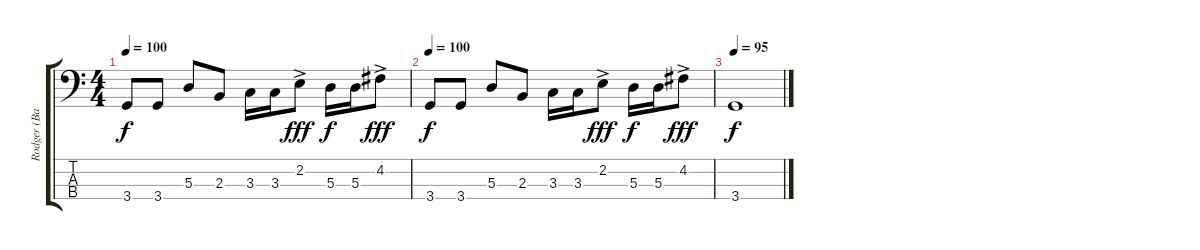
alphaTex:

\track ("Rodger (Bass)" "Rodger (Ba") {instrument electricbasspick}
\staff {score tabs}
\tuning (G2 D2 A1 E1) {hide}
\ts (4 4)
\tempo 100
\clef f4
\ks c
3.4.8{dy f} 3.4.8 5.3.8 2.3.8 3.3.16 3.3.16 2.2{ac}.8{dy fff} 5.3.16{dy f} 5.3.16 4.2{ac}.8{dy fff} |
\tempo 100
3.4.8{dy f} 3.4.8 5.3.8 2.3.8 3.3.16 3.3.16 2.2{ac}.8{dy fff} 5.3.16{dy f} 5.3.16 4.2{ac}.8{dy fff} |
\tempo 95
3.4.1{dy f}
